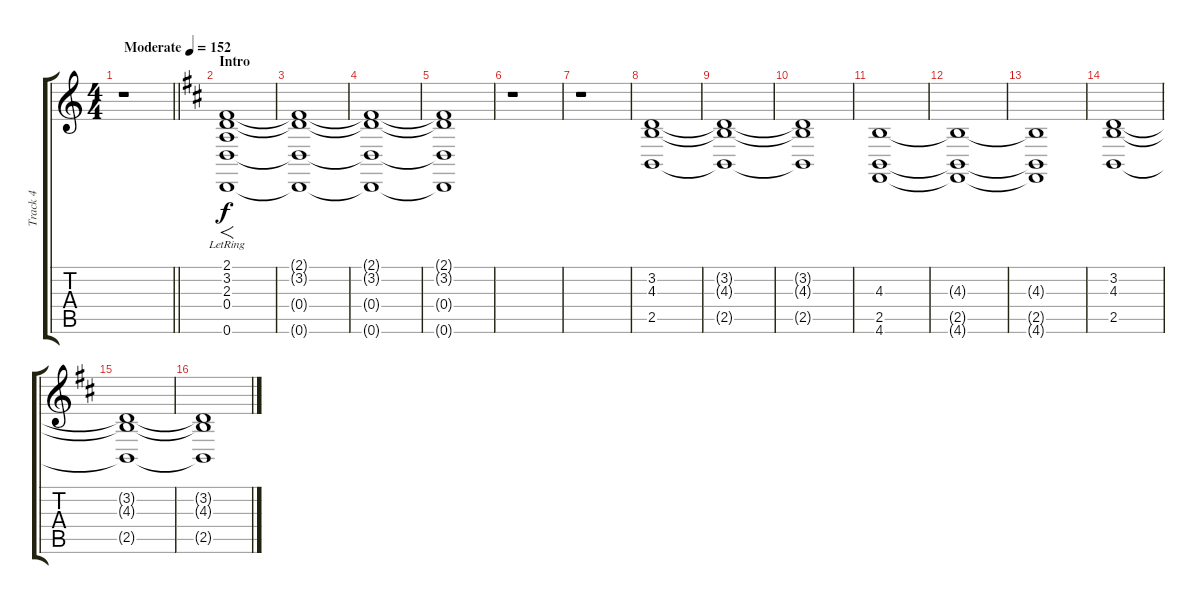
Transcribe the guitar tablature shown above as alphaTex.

\track ("Track 4" "Track 4") {instrument pad2warm}
\staff {score tabs}
\tuning (E4 B3 G3 D3 A2 D2) {hide}
\ts (4 4)
\tempo (152 "Moderate")
\clef g2
\barLineRight lightlight
\ks c
r.1{dy f instrument pad2warm} |
\section ("" "Intro")
\ks d
(2.1{lr} 3.2{lr} 2.3 0.4{lr} 0.6{lr}).1{f} |
(2.1{t} 3.2{t} 0.4{t} 0.6{t}).1 |
(2.1{t} 3.2{t} 0.4{t} 0.6{t}).1 |
(2.1{t} 3.2{t} 0.4{t} 0.6{t}).1 |
r.1 |
r.1 |
(3.2 4.3 2.5).1 |
(3.2{t} 4.3{t} 2.5{t}).1 |
(3.2{t} 4.3{t} 2.5{t}).1 |
(4.3 2.5 4.6).1 |
(4.3{t} 2.5{t} 4.6{t}).1 |
(4.3{t} 2.5{t} 4.6{t}).1 |
(3.2 4.3 2.5).1 |
(3.2{t} 4.3{t} 2.5{t}).1 |
(3.2{t} 4.3{t} 2.5{t}).1
